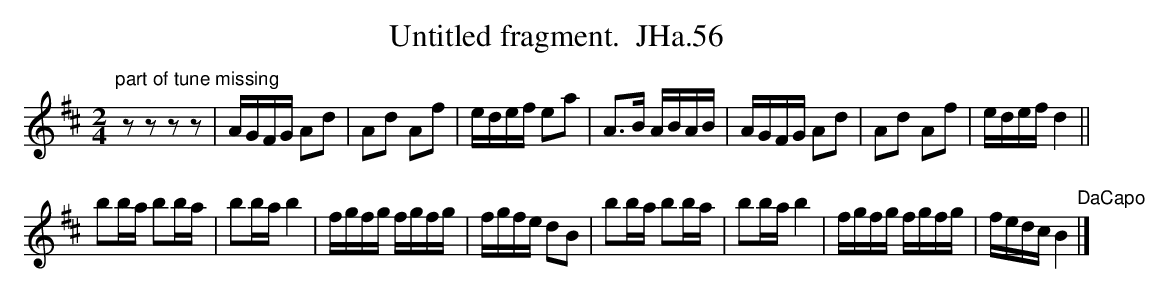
X:1
T:Untitled fragment.  JHa.56
M:2/4
L:1/8
K:D
"^part of tune missing"zzzz|A/G/F/G/ Ad|Ad Af|e/d/e/f/ ea|A>B A/B/A/B/|A/G/F/G/ Ad|Ad Af|e/d/e/f/ d2||
bb/a/ bb/a/|bb/a/ b2|f/g/f/g/ f/g/f/g/|f/g/f/e/ dB|\
bb/a/ bb/a/|bb/a/ b2|f/g/f/g/ f/g/f/g/|f/e/d/c/ B2 "DaCapo"|]
